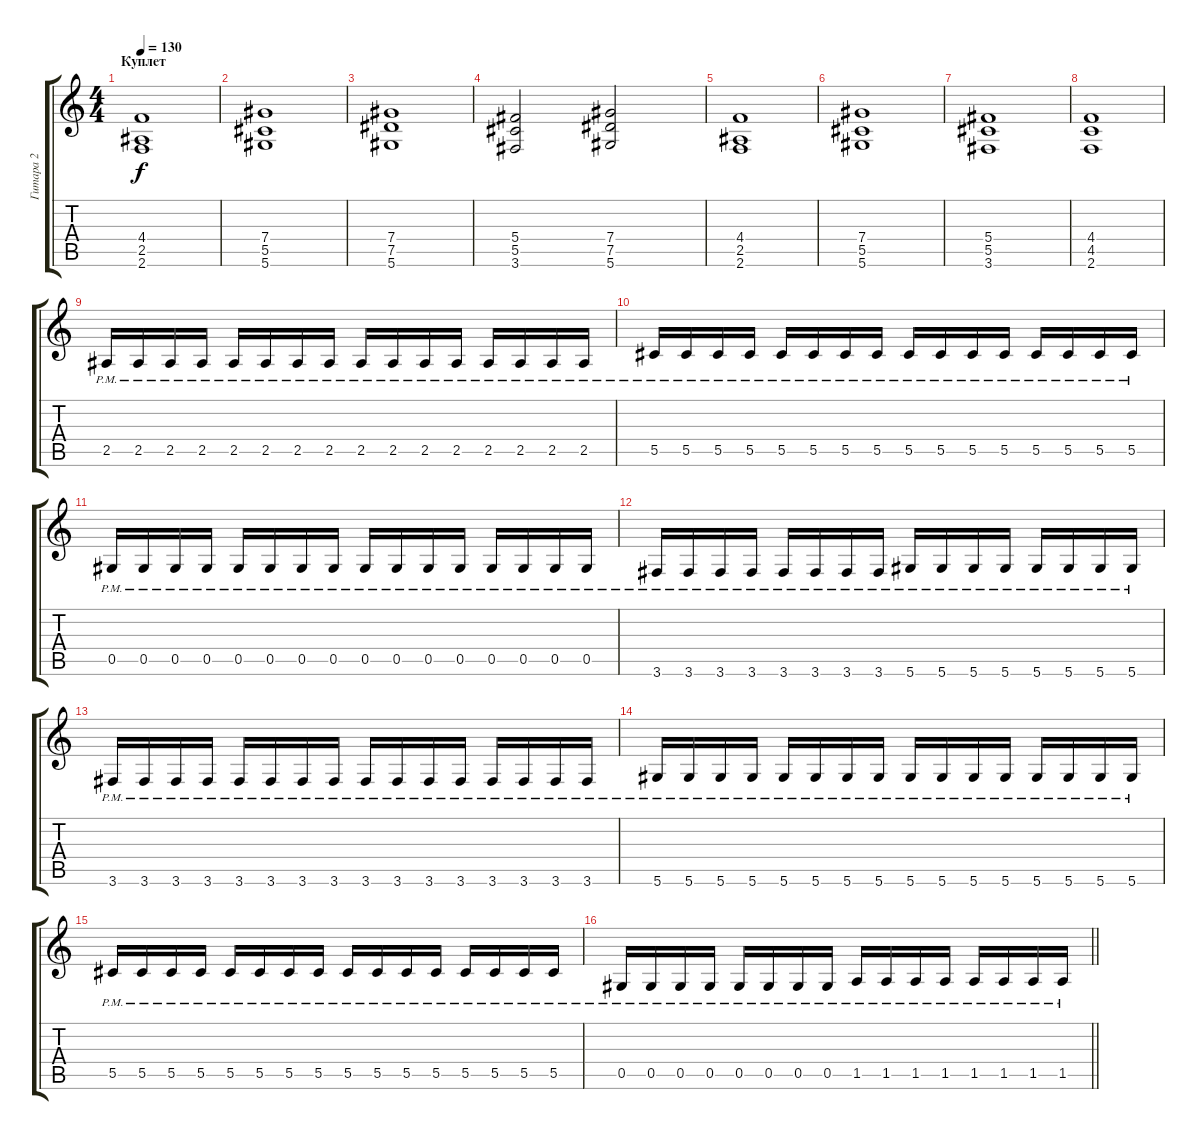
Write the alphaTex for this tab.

\track ("Гитара 2" "Гитара 2") {instrument distortionguitar}
\staff {score tabs}
\tuning (Eb4 Bb3 Gb3 Db3 Ab2 Eb2) {hide}
\ts (4 4)
\section ("" "Куплет")
\tempo 130
\clef g2
\ks c
(4.4 2.5 2.6).1{dy f} |
(7.4 5.5 5.6).1 |
(7.4 7.5 5.6).1 |
(5.4 5.5 3.6).2 (7.4 7.5 5.6).2 |
(4.4 2.5 2.6).1 |
(7.4 5.5 5.6).1 |
(5.4 5.5 3.6).1 |
(4.4 4.5 2.6).1 |
2.5{pm}.16 2.5{pm}.16 2.5{pm}.16 2.5{pm}.16 2.5{pm}.16 2.5{pm}.16 2.5{pm}.16 2.5{pm}.16 2.5{pm}.16 2.5{pm}.16 2.5{pm}.16 2.5{pm}.16 2.5{pm}.16 2.5{pm}.16 2.5{pm}.16 2.5{pm}.16 |
5.5{pm}.16 5.5{pm}.16 5.5{pm}.16 5.5{pm}.16 5.5{pm}.16 5.5{pm}.16 5.5{pm}.16 5.5{pm}.16 5.5{pm}.16 5.5{pm}.16 5.5{pm}.16 5.5{pm}.16 5.5{pm}.16 5.5{pm}.16 5.5{pm}.16 5.5{pm}.16 |
0.5{pm}.16 0.5{pm}.16 0.5{pm}.16 0.5{pm}.16 0.5{pm}.16 0.5{pm}.16 0.5{pm}.16 0.5{pm}.16 0.5{pm}.16 0.5{pm}.16 0.5{pm}.16 0.5{pm}.16 0.5{pm}.16 0.5{pm}.16 0.5{pm}.16 0.5{pm}.16 |
3.6{pm}.16 3.6{pm}.16 3.6{pm}.16 3.6{pm}.16 3.6{pm}.16 3.6{pm}.16 3.6{pm}.16 3.6{pm}.16 5.6{pm}.16 5.6{pm}.16 5.6{pm}.16 5.6{pm}.16 5.6{pm}.16 5.6{pm}.16 5.6{pm}.16 5.6{pm}.16 |
3.6{pm}.16 3.6{pm}.16 3.6{pm}.16 3.6{pm}.16 3.6{pm}.16 3.6{pm}.16 3.6{pm}.16 3.6{pm}.16 3.6{pm}.16 3.6{pm}.16 3.6{pm}.16 3.6{pm}.16 3.6{pm}.16 3.6{pm}.16 3.6{pm}.16 3.6{pm}.16 |
5.6{pm}.16 5.6{pm}.16 5.6{pm}.16 5.6{pm}.16 5.6{pm}.16 5.6{pm}.16 5.6{pm}.16 5.6{pm}.16 5.6{pm}.16 5.6{pm}.16 5.6{pm}.16 5.6{pm}.16 5.6{pm}.16 5.6{pm}.16 5.6{pm}.16 5.6{pm}.16 |
5.5{pm}.16 5.5{pm}.16 5.5{pm}.16 5.5{pm}.16 5.5{pm}.16 5.5{pm}.16 5.5{pm}.16 5.5{pm}.16 5.5{pm}.16 5.5{pm}.16 5.5{pm}.16 5.5{pm}.16 5.5{pm}.16 5.5{pm}.16 5.5{pm}.16 5.5{pm}.16 |
\barLineRight lightlight
0.5{pm}.16 0.5{pm}.16 0.5{pm}.16 0.5{pm}.16 0.5{pm}.16 0.5{pm}.16 0.5{pm}.16 0.5{pm}.16 1.5{pm}.16 1.5{pm}.16 1.5{pm}.16 1.5{pm}.16 1.5{pm}.16 1.5{pm}.16 1.5{pm}.16 1.5{pm}.16
